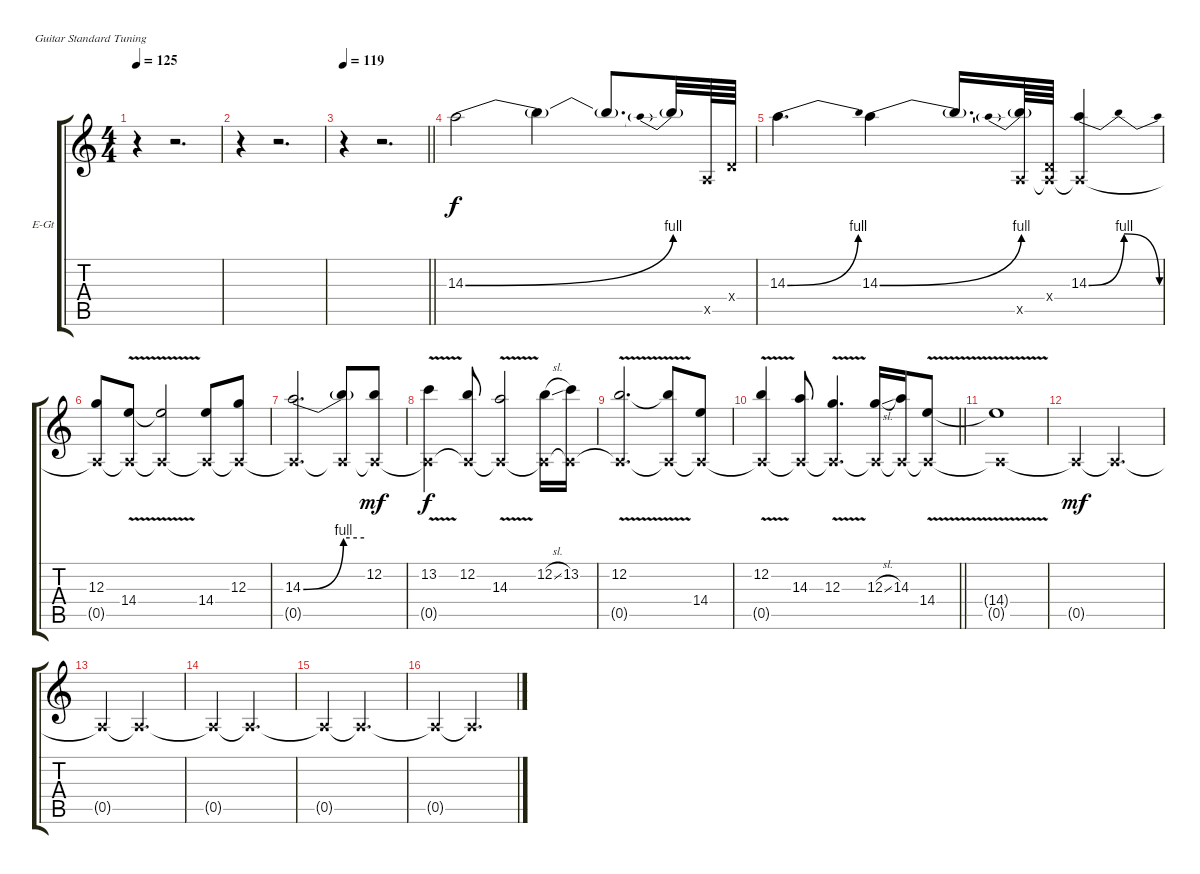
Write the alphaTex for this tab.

\bracketExtendMode groupsimilarinstruments
\firstSystemTrackNameOrientation horizontal
\otherSystemsTrackNameOrientation horizontal
\track ("Solo" "E-Gt") {instrument overdrivenguitar}
\staff {score tabs}
\tuning (E4 B3 G3 D3 A2 E2)
\ts (4 4)
\tempo 125
\clef g2
\ks c
r.4{dy f} r.2{d} |
r.4 r.2{d} |
\tempo 119
\barLineRight lightlight
r.4 r.2{d} |
14.3{be (bend 0 0 60 4)}.2 14.3{t}.4 14.3{t}.8{d} 14.3{be (prebend 0 4 60 4) t}.32 0.5{x}.64 0.4{x}.64 |
14.3{be (bend 0 0 60 4)}.4{d} 14.3{be (bend 0 0 60 4)}.4 14.3{t}.16{d} (14.3{be (prebend 0 4 60 4) t} 0.5{x}).64 (0.4{x} 0.5{x t}).64 (14.3{be (bendrelease 0 0 30 4 30 4 60 0)} 0.5{x t}).4 |
(12.3 0.5{x t}).8 (14.4{v} 0.5{x t}).8 (14.4{v t} 0.5{x t}).2 (14.4 0.5{x t}).8 (12.3 0.5{x t}).8 |
(14.3{be (bend 0 0 60 4)} 0.5{x t}).2{d} (14.3{be (hold 0 4 60 4) t} 0.5{x t}).8 (12.2 0.5{x t}).8{dy mf} |
(13.2{v} 0.5{x t}).4{dy f} (12.2 0.5{x t}).8 (14.3{v} 0.5{x t}).2 (12.2{sl} 0.5{x t}).16 (13.2 0.5{x t}).16 |
(12.2{v} 0.5{x t}).2{d} (12.2{v t} 0.5{x t}).8 (14.4 0.5{x t}).8 |
\barLineRight lightlight
(12.2{v} 0.5{x t}).4 (14.3 0.5{x t}).8 (12.3{v} 0.5{x t}).4{d} (12.3{sl} 0.5{x t}).16 (14.3 0.5{x t}).16 (14.4{v} 0.5{x t}).8 |
(14.4{v t} 0.5{x t}).1 |
0.5{x t}.4{dy mf} 0.5{x t}.2{d} |
0.5{x t}.4 0.5{x t}.2{d} |
0.5{x t}.4 0.5{x t}.2{d} |
0.5{x t}.4 0.5{x t}.2{d} |
0.5{x t}.4 0.5{x t}.2{d}
